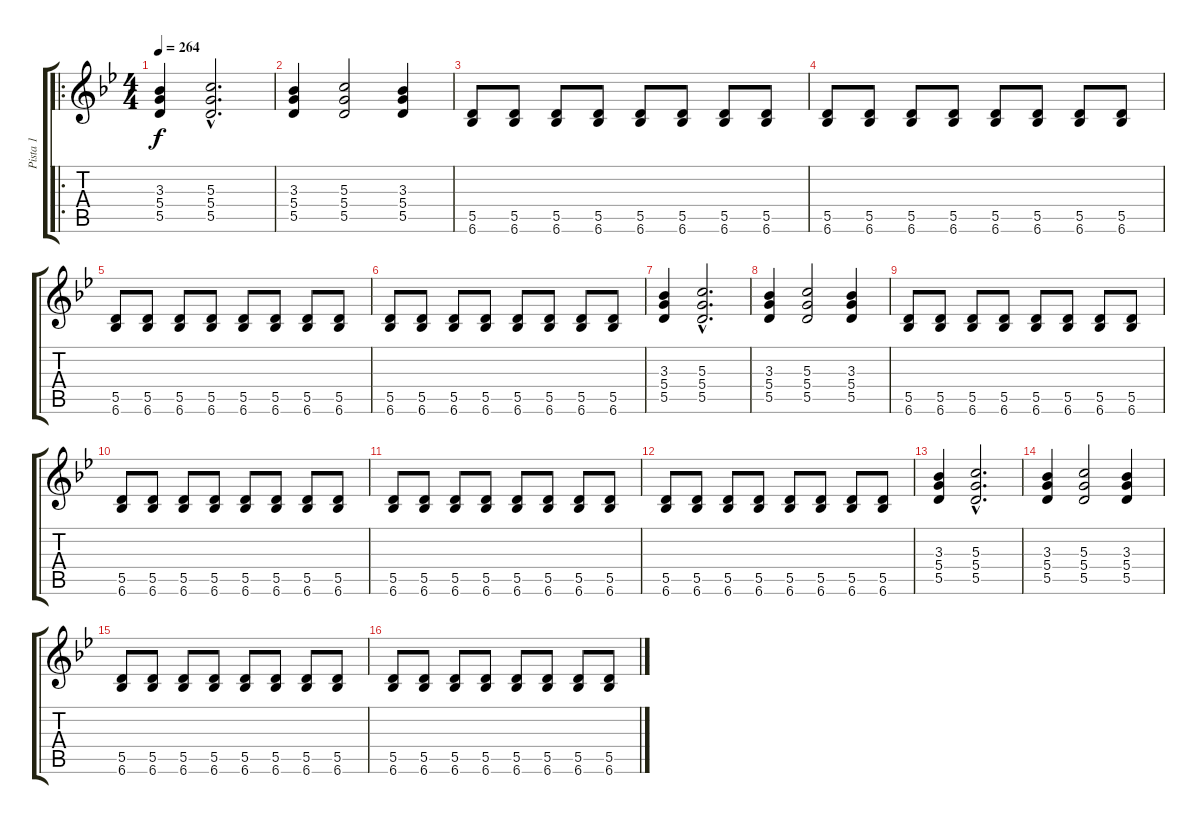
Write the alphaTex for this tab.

\track ("Pista 1" "Pista 1") {instrument distortionguitar}
\staff {score tabs}
\tuning (E4 B3 G3 D3 A2 E2) {hide}
\ro
\ts (4 4)
\tempo 264
\clef g2
\ks bb
(3.3 5.4 5.5).4{dy f instrument distortionguitar} (5.3{hac} 5.4{hac} 5.5{hac}).2{d} |
(3.3 5.4 5.5).4 (5.3 5.4 5.5).2 (3.3 5.4 5.5).4 |
(5.5 6.6).8 (5.5 6.6).8 (5.5 6.6).8 (5.5 6.6).8 (5.5 6.6).8 (5.5 6.6).8 (5.5 6.6).8 (5.5 6.6).8 |
(5.5 6.6).8 (5.5 6.6).8 (5.5 6.6).8 (5.5 6.6).8 (5.5 6.6).8 (5.5 6.6).8 (5.5 6.6).8 (5.5 6.6).8 |
(5.5 6.6).8 (5.5 6.6).8 (5.5 6.6).8 (5.5 6.6).8 (5.5 6.6).8 (5.5 6.6).8 (5.5 6.6).8 (5.5 6.6).8 |
(5.5 6.6).8 (5.5 6.6).8 (5.5 6.6).8 (5.5 6.6).8 (5.5 6.6).8 (5.5 6.6).8 (5.5 6.6).8 (5.5 6.6).8 |
(3.3 5.4 5.5).4 (5.3{hac} 5.4{hac} 5.5{hac}).2{d} |
(3.3 5.4 5.5).4 (5.3 5.4 5.5).2 (3.3 5.4 5.5).4 |
(5.5 6.6).8 (5.5 6.6).8 (5.5 6.6).8 (5.5 6.6).8 (5.5 6.6).8 (5.5 6.6).8 (5.5 6.6).8 (5.5 6.6).8 |
(5.5 6.6).8 (5.5 6.6).8 (5.5 6.6).8 (5.5 6.6).8 (5.5 6.6).8 (5.5 6.6).8 (5.5 6.6).8 (5.5 6.6).8 |
(5.5 6.6).8 (5.5 6.6).8 (5.5 6.6).8 (5.5 6.6).8 (5.5 6.6).8 (5.5 6.6).8 (5.5 6.6).8 (5.5 6.6).8 |
(5.5 6.6).8 (5.5 6.6).8 (5.5 6.6).8 (5.5 6.6).8 (5.5 6.6).8 (5.5 6.6).8 (5.5 6.6).8 (5.5 6.6).8 |
(3.3 5.4 5.5).4 (5.3{hac} 5.4{hac} 5.5{hac}).2{d} |
(3.3 5.4 5.5).4 (5.3 5.4 5.5).2 (3.3 5.4 5.5).4 |
(5.5 6.6).8 (5.5 6.6).8 (5.5 6.6).8 (5.5 6.6).8 (5.5 6.6).8 (5.5 6.6).8 (5.5 6.6).8 (5.5 6.6).8 |
(5.5 6.6).8 (5.5 6.6).8 (5.5 6.6).8 (5.5 6.6).8 (5.5 6.6).8 (5.5 6.6).8 (5.5 6.6).8 (5.5 6.6).8
